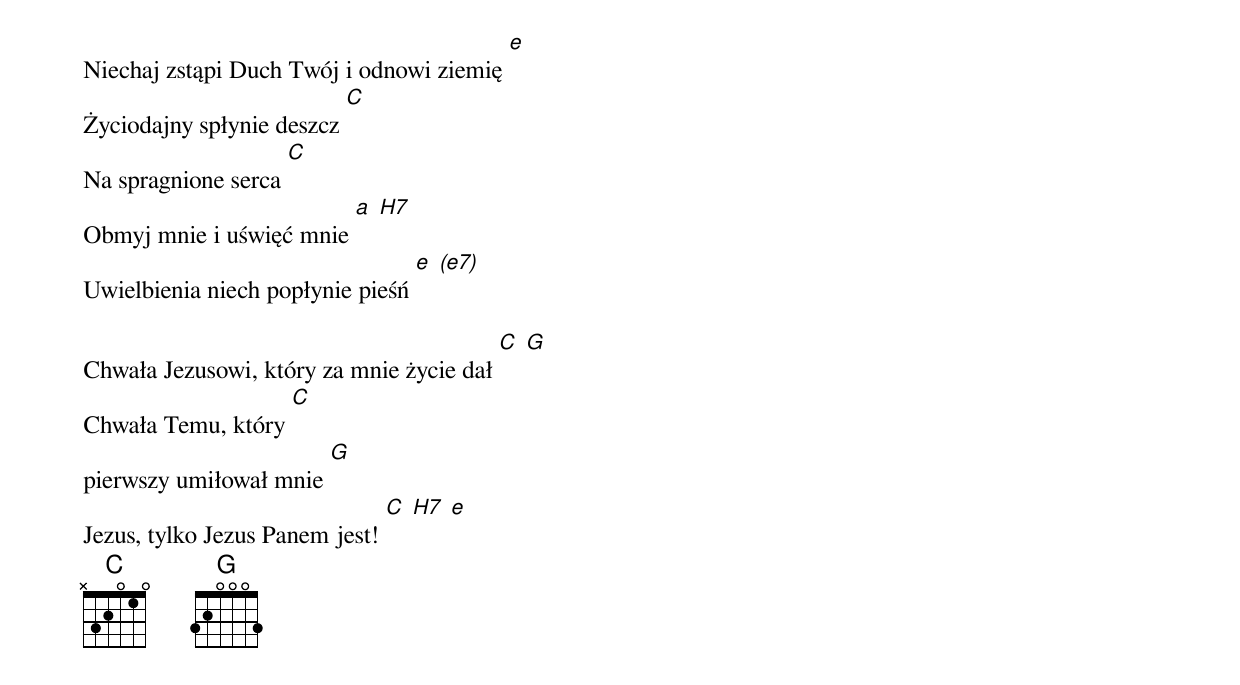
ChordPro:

Niechaj zstąpi Duch Twój i odnowi ziemię [e]
Życiodajny spłynie deszcz [C]
Na spragnione serca [C]
Obmyj mnie i uświęć mnie [a] [H7]
Uwielbienia niech popłynie pieśń [e] [(e7)]

Chwała Jezusowi, który za mnie życie dał [C] [G]
Chwała Temu, który [C]
pierwszy umiłował mnie [G]
Jezus, tylko Jezus Panem jest! [C] [H7] [e]
